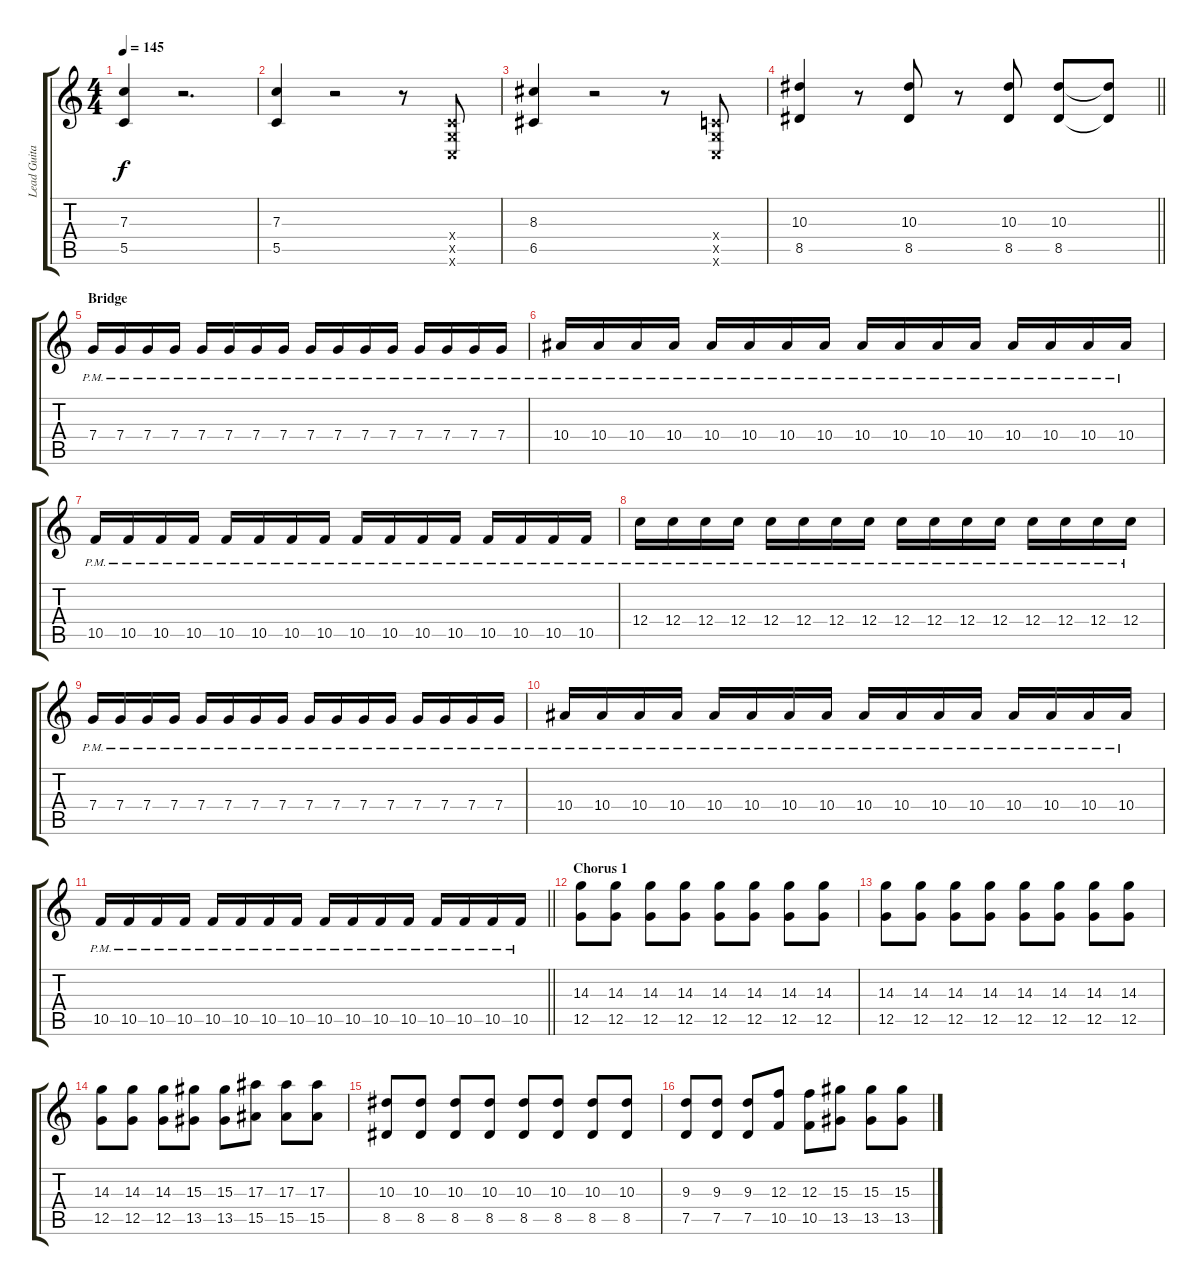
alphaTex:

\track ("Lead Guitar (Y.K.C.)" "Lead Guita") {instrument electricguitarjazz}
\staff {score tabs}
\tuning (D4 A3 F3 C3 G2 C2) {hide}
\ts (4 4)
\tempo 145
\clef g2
\ks c
(7.3 5.5).4{dy f} r.2{d} |
(7.3 5.5).4 r.2 r.8 (0.4{x} 0.5{x} 0.6{x}).8 |
(8.3 6.5).4 r.2 r.8 (0.4{x} 0.5{x} 0.6{x}).8 |
\barLineRight lightlight
(10.3 8.5).4 r.8 (10.3 8.5).8 r.8 (10.3 8.5).8 (10.3 8.5).8 (10.3{t} 8.5{t}).8 |
\section ("" "Bridge")
7.4{pm}.16 7.4{pm}.16 7.4{pm}.16 7.4{pm}.16 7.4{pm}.16 7.4{pm}.16 7.4{pm}.16 7.4{pm}.16 7.4{pm}.16 7.4{pm}.16 7.4{pm}.16 7.4{pm}.16 7.4{pm}.16 7.4{pm}.16 7.4{pm}.16 7.4{pm}.16 |
10.4{pm}.16 10.4{pm}.16 10.4{pm}.16 10.4{pm}.16 10.4{pm}.16 10.4{pm}.16 10.4{pm}.16 10.4{pm}.16 10.4{pm}.16 10.4{pm}.16 10.4{pm}.16 10.4{pm}.16 10.4{pm}.16 10.4{pm}.16 10.4{pm}.16 10.4{pm}.16 |
10.5{pm}.16 10.5{pm}.16 10.5{pm}.16 10.5{pm}.16 10.5{pm}.16 10.5{pm}.16 10.5{pm}.16 10.5{pm}.16 10.5{pm}.16 10.5{pm}.16 10.5{pm}.16 10.5{pm}.16 10.5{pm}.16 10.5{pm}.16 10.5{pm}.16 10.5{pm}.16 |
12.4{pm}.16 12.4{pm}.16 12.4{pm}.16 12.4{pm}.16 12.4{pm}.16 12.4{pm}.16 12.4{pm}.16 12.4{pm}.16 12.4{pm}.16 12.4{pm}.16 12.4{pm}.16 12.4{pm}.16 12.4{pm}.16 12.4{pm}.16 12.4{pm}.16 12.4{pm}.16 |
7.4{pm}.16 7.4{pm}.16 7.4{pm}.16 7.4{pm}.16 7.4{pm}.16 7.4{pm}.16 7.4{pm}.16 7.4{pm}.16 7.4{pm}.16 7.4{pm}.16 7.4{pm}.16 7.4{pm}.16 7.4{pm}.16 7.4{pm}.16 7.4{pm}.16 7.4{pm}.16 |
10.4{pm}.16 10.4{pm}.16 10.4{pm}.16 10.4{pm}.16 10.4{pm}.16 10.4{pm}.16 10.4{pm}.16 10.4{pm}.16 10.4{pm}.16 10.4{pm}.16 10.4{pm}.16 10.4{pm}.16 10.4{pm}.16 10.4{pm}.16 10.4{pm}.16 10.4{pm}.16 |
\barLineRight lightlight
10.5{pm}.16 10.5{pm}.16 10.5{pm}.16 10.5{pm}.16 10.5{pm}.16 10.5{pm}.16 10.5{pm}.16 10.5{pm}.16 10.5{pm}.16 10.5{pm}.16 10.5{pm}.16 10.5{pm}.16 10.5{pm}.16 10.5{pm}.16 10.5{pm}.16 10.5{pm}.16 |
\section ("" "Chorus 1")
(14.3 12.5).8{balance 8} (14.3 12.5).8 (14.3 12.5).8 (14.3 12.5).8 (14.3 12.5).8 (14.3 12.5).8 (14.3 12.5).8 (14.3 12.5).8 |
(14.3 12.5).8 (14.3 12.5).8 (14.3 12.5).8 (14.3 12.5).8 (14.3 12.5).8 (14.3 12.5).8 (14.3 12.5).8 (14.3 12.5).8 |
(14.3 12.5).8 (14.3 12.5).8 (14.3 12.5).8 (15.3 13.5).8 (15.3 13.5).8 (17.3 15.5).8 (17.3 15.5).8 (17.3 15.5).8 |
(10.3 8.5).8 (10.3 8.5).8 (10.3 8.5).8 (10.3 8.5).8 (10.3 8.5).8 (10.3 8.5).8 (10.3 8.5).8 (10.3 8.5).8 |
(9.3 7.5).8 (9.3 7.5).8 (9.3 7.5).8 (12.3 10.5).8 (12.3 10.5).8 (15.3 13.5).8 (15.3 13.5).8 (15.3 13.5).8
